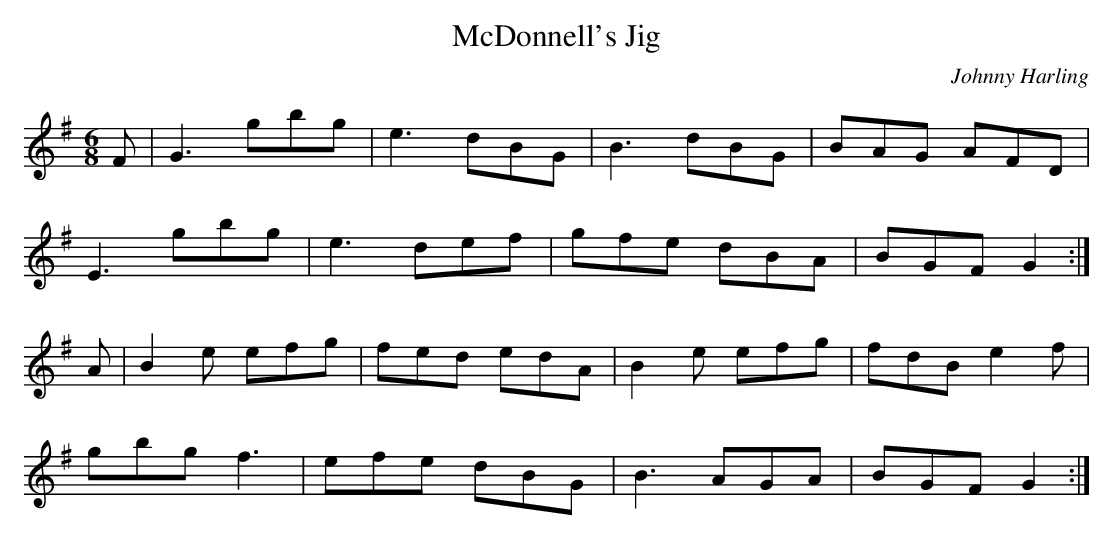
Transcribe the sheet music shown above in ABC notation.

X:1
T: McDonnell's Jig
C: Johnny Harling
M: 6/8
L: 1/8
K: G
F | G3 gbg | e3 dBG | B3 dBG | BAG AFD |
E3 gbg | e3 def | gfe dBA | BGF G2 :|
A | B2 e efg | fed edA | B2 e efg | fdB e2 f |
gbg f3 | efe dBG | B3 AGA | BGF G2 :|
